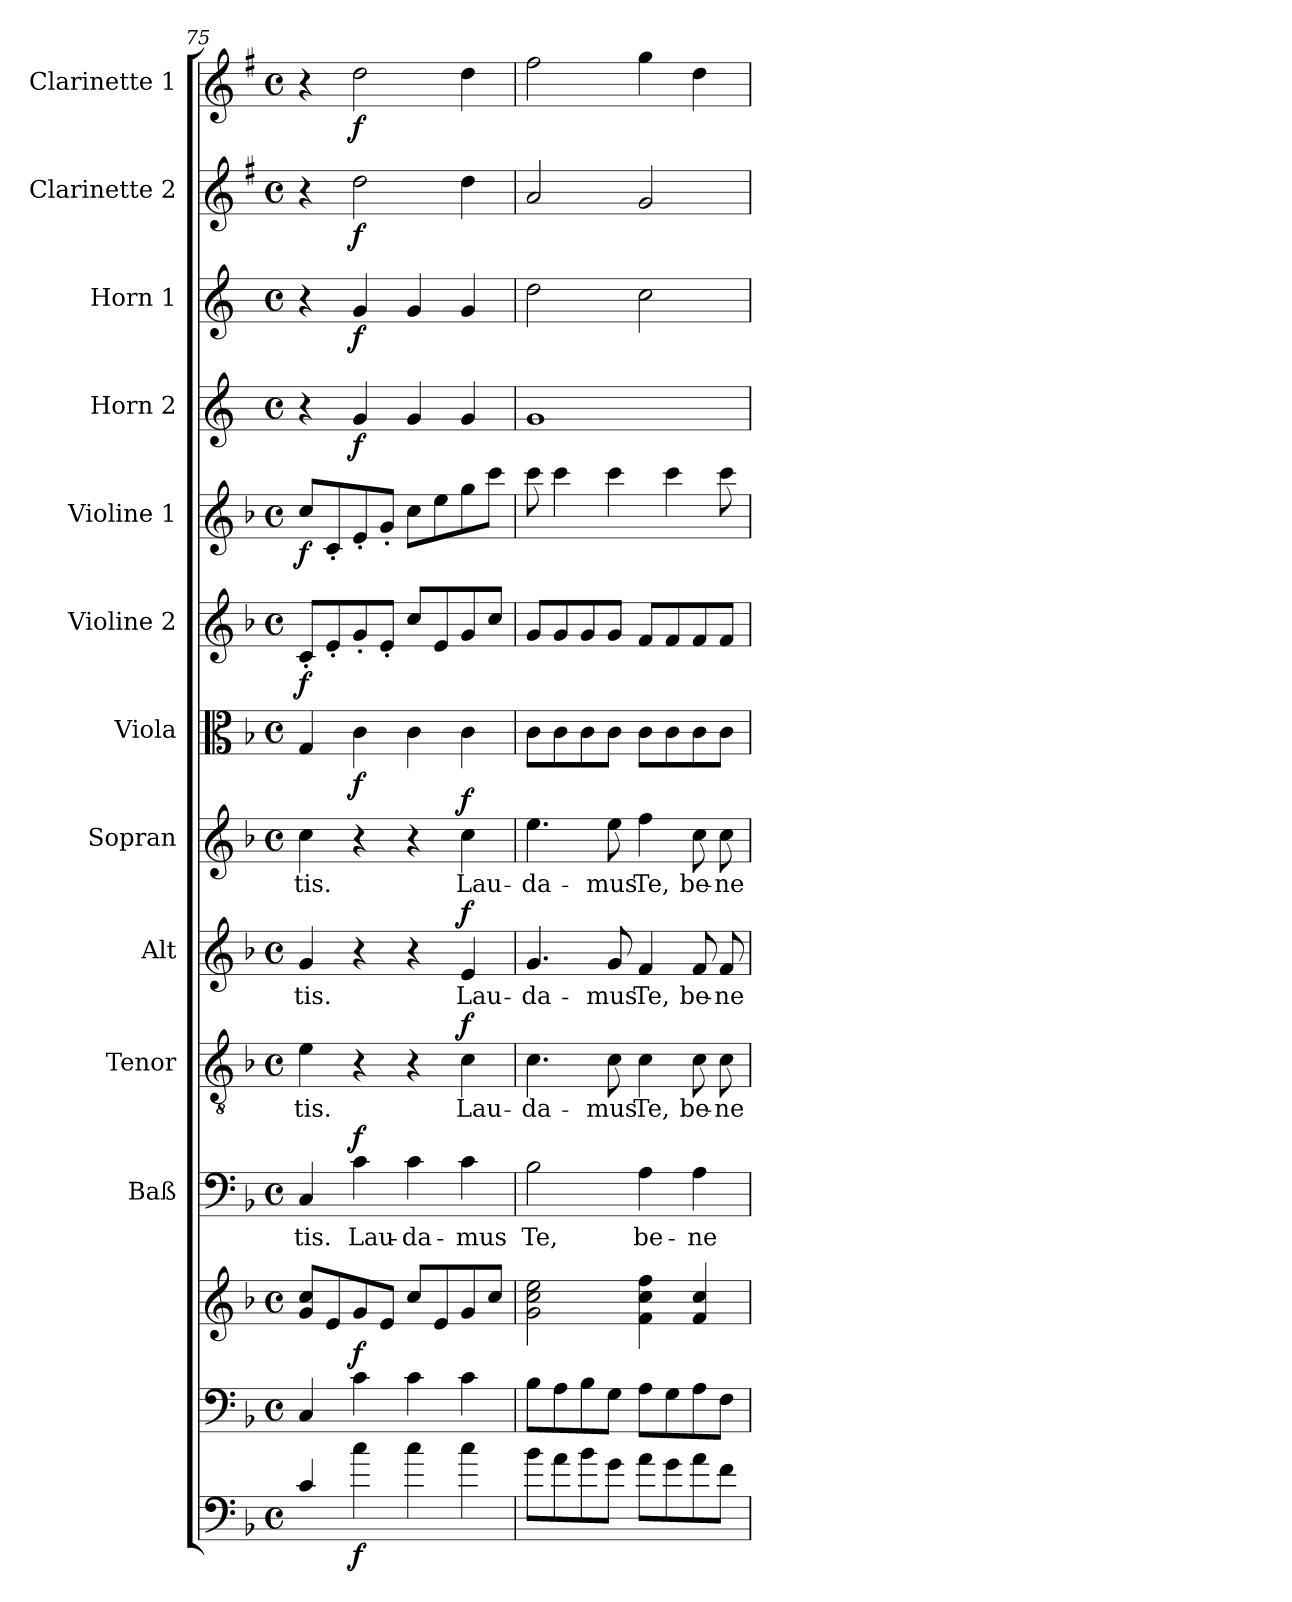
**kern	**dynam	**kern	**kern	**dynam	**kern	**text	**dynam	**kern	**text	**dynam	**kern	**text	**dynam	**kern	**text	**dynam	**kern	**dynam	**kern	**dynam	**kern	**dynam	**kern	**dynam	**kern	**dynam	**kern	**dynam	**kern	**dynam
*part13	*part13	*part12	*part12	*part12	*part11	*part11	*part11	*part10	*part10	*part10	*part9	*part9	*part9	*part8	*part8	*part8	*part7	*part7	*part6	*part6	*part5	*part5	*part4	*part4	*part3	*part3	*part2	*part2	*part1	*part1
*staff14	*staff14	*staff13	*staff12	*staff12/13	*staff11	*staff11	*staff11	*staff10	*staff10	*staff10	*staff9	*staff9	*staff9	*staff8	*staff8	*staff8	*staff7	*staff7	*staff6	*staff6	*staff5	*staff5	*staff4	*staff4	*staff3	*staff3	*staff2	*staff2	*staff1	*staff1
*	*	*	*	*	*I"Baß	*	*	*I"Tenor	*	*	*I"Alt	*	*	*I"Sopran	*	*	*I"Viola	*	*I"Violine 2	*	*I"Violine 1	*	*I"Horn 2	*	*I"Horn 1	*	*I"Clarinette 2	*	*I"Clarinette 1	*
*	*	*	*	*	*I'Baß	*	*	*I'Ten	*	*	*I'Alt	*	*	*I'Sop	*	*	*I'Vla.	*	*I'Vln. 2	*	*I'Vln. 1	*	*I'Hrn. 2	*	*I'Hrn. 1	*	*	*	*	*
*clefF4	*	*clefF4	*clefG2	*	*clefF4	*	*	*clefGv2	*	*	*clefG2	*	*	*clefG2	*	*	*clefC3	*	*clefG2	*	*clefG2	*	*clefG2	*	*clefG2	*	*clefG2	*	*clefG2	*
*ITrd7c12	*	*	*	*	*	*	*	*	*	*	*	*	*	*	*	*	*	*	*	*	*	*	*ITrd4c7	*	*ITrd4c7	*	*ITrd1c2	*	*ITrd1c2	*
*k[b-]	*	*k[b-]	*k[b-]	*	*k[b-]	*	*	*k[b-]	*	*	*k[b-]	*	*	*k[b-]	*	*	*k[b-]	*	*k[b-]	*	*k[b-]	*	*k[b-]	*	*k[b-]	*	*k[b-]	*	*k[b-]	*
*F:	*	*F:	*F:	*	*F:	*	*	*F:	*	*	*F:	*	*	*F:	*	*	*F:	*	*F:	*	*F:	*	*F:	*	*F:	*	*F:	*	*F:	*
*M4/4	*	*M4/4	*M4/4	*	*M4/4	*	*	*M4/4	*	*	*M4/4	*	*	*M4/4	*	*	*M4/4	*	*M4/4	*	*M4/4	*	*M4/4	*	*M4/4	*	*M4/4	*	*M4/4	*
*met(c)	*	*met(c)	*met(c)	*	*met(c)	*	*	*met(c)	*	*	*met(c)	*	*	*met(c)	*	*	*met(c)	*	*met(c)	*	*met(c)	*	*met(c)	*	*met(c)	*	*met(c)	*	*met(c)	*
=75	=75	=75	=75	=75	=75	=75	=75	=75	=75	=75	=75	=75	=75	=75	=75	=75	=75	=75	=75	=75	=75	=75	=75	=75	=75	=75	=75	=75	=75	=75
!	!	!	!	!	!	!LO:LY:b	!	!	!LO:LY:b	!	!	!LO:LY:b	!	!	!LO:LY:b	!	!	!	!	!LO:DY:b	!	!LO:DY:b	!	!	!	!	!	!	!	!
4C/	.	4C/	8g/ 8cc/L	.	4C/	-tis.	.	4e\	-tis.	.	4g/	-tis.	.	4cc\	-tis.	.	4G/	.	8c'</L	f	8cc/L	f	4r	.	4r	.	4r	.	4r	.
.	.	.	8e/	.	.	.	.	.	.	.	.	.	.	.	.	.	.	.	8e'</	.	8c'</	.	.	.	.	.	.	.	.	.
!	!LO:DY:b	!	!	!LO:DY:a=2	!	!LO:LY:b	!LO:DY:a	!	!	!	!	!	!	!	!	!	!	!LO:DY:b	!	!	!	!	!	!LO:DY:b	!	!LO:DY:b	!	!LO:DY:b	!	!LO:DY:b
4c\	f	4c\	8g/	f	4c\	Lau-	f	4r	.	.	4r	.	.	4r	.	.	4c\	f	8g'</	.	8e'</	.	4c/	f	4c/	f	2cc\	f	2cc\	f
.	.	.	8e/J	.	.	.	.	.	.	.	.	.	.	.	.	.	.	.	8e'</J	.	8g'</J	.	.	.	.	.	.	.	.	.
!	!	!	!	!	!	!LO:LY:b	!	!	!	!	!	!	!	!	!	!	!	!	!	!	!	!	!	!	!	!	!	!	!	!
4c\	.	4c\	8cc/L	.	4c\	-da-	.	4r	.	.	4r	.	.	4r	.	.	4c\	.	8cc/L	.	8cc\L	.	4c/	.	4c/	.	.	.	.	.
.	.	.	8e/	.	.	.	.	.	.	.	.	.	.	.	.	.	.	.	8e/	.	8ee\	.	.	.	.	.	.	.	.	.
!	!	!	!	!	!	!LO:LY:b	!	!	!LO:LY:b	!LO:DY:a	!	!LO:LY:b	!LO:DY:a	!	!LO:LY:b	!LO:DY:a	!	!	!	!	!	!	!	!	!	!	!	!	!	!
4c\	.	4c\	8g/	.	4c\	-mus	.	4c\	Lau-	f	4e/	Lau-	f	4cc\	Lau-	f	4c\	.	8g/	.	8gg\	.	4c/	.	4c/	.	4cc\	.	4cc\	.
.	.	.	8cc/J	.	.	.	.	.	.	.	.	.	.	.	.	.	.	.	8cc/J	.	8ccc\J	.	.	.	.	.	.	.	.	.
!!LO:PB:g=z
=76	=76	=76	=76	=76	=76	=76	=76	=76	=76	=76	=76	=76	=76	=76	=76	=76	=76	=76	=76	=76	=76	=76	=76	=76	=76	=76	=76	=76	=76	=76
!	!	!	!	!	!	!LO:LY:b	!	!	!LO:LY:b	!	!	!LO:LY:b	!	!	!LO:LY:b	!	!	!	!	!	!	!	!	!	!	!	!	!	!	!
8B-\L	.	8B-\L	2g\ 2cc\ 2ee\	.	2B-\	Te,	.	4.c\	-da-	.	4.g/	-da-	.	4.ee\	-da-	.	8c\L	.	8g/L	.	8ccc\	.	1c	.	2g\	.	2g/	.	2ee\	.
8A\	.	8A\	.	.	.	.	.	.	.	.	.	.	.	.	.	.	8c\	.	8g/	.	4ccc\	.	.	.	.	.	.	.	.	.
8B-\	.	8B-\	.	.	.	.	.	.	.	.	.	.	.	.	.	.	8c\	.	8g/	.	.	.	.	.	.	.	.	.	.	.
!	!	!	!	!	!	!	!	!	!LO:LY:b	!	!	!LO:LY:b	!	!	!LO:LY:b	!	!	!	!	!	!	!	!	!	!	!	!	!	!	!
8G\J	.	8G\J	.	.	.	.	.	8c\	-mus	.	8g/	-mus	.	8ee\	-mus	.	8c\J	.	8g/J	.	4ccc\	.	.	.	.	.	.	.	.	.
!	!	!	!	!	!	!LO:LY:b	!	!	!LO:LY:b	!	!	!LO:LY:b	!	!	!LO:LY:b	!	!	!	!	!	!	!	!	!	!	!	!	!	!	!
8A\L	.	8A\L	4f\ 4cc\ 4ff\	.	4A\	be-	.	4c\	Te,	.	4f/	Te,	.	4ff\	Te,	.	8c\L	.	8f/L	.	.	.	.	.	2f\	.	2f/	.	4ff\	.
8G\	.	8G\	.	.	.	.	.	.	.	.	.	.	.	.	.	.	8c\	.	8f/	.	4ccc\	.	.	.	.	.	.	.	.	.
!	!	!	!	!	!	!LO:LY:b	!	!	!LO:LY:b	!	!	!LO:LY:b	!	!	!LO:LY:b	!	!	!	!	!	!	!	!	!	!	!	!	!	!	!
8A\	.	8A\	4f/ 4cc/	.	4A\	-ne-	.	8c\	be-	.	8f/	be-	.	8cc\	be-	.	8c\	.	8f/	.	.	.	.	.	.	.	.	.	4cc\	.
!	!	!	!	!	!	!	!	!	!LO:LY:b	!	!	!LO:LY:b	!	!	!LO:LY:b	!	!	!	!	!	!	!	!	!	!	!	!	!	!	!
8F\J	.	8F\J	.	.	.	.	.	8c\	-ne-	.	8f/	-ne-	.	8cc\	-ne-	.	8c\J	.	8f/J	.	8ccc\	.	.	.	.	.	.	.	.	.
=	=	=	=	=	=	=	=	=	=	=	=	=	=	=	=	=	=	=	=	=	=	=	=	=	=	=	=	=	=	=
*-	*-	*-	*-	*-	*-	*-	*-	*-	*-	*-	*-	*-	*-	*-	*-	*-	*-	*-	*-	*-	*-	*-	*-	*-	*-	*-	*-	*-	*-	*-
